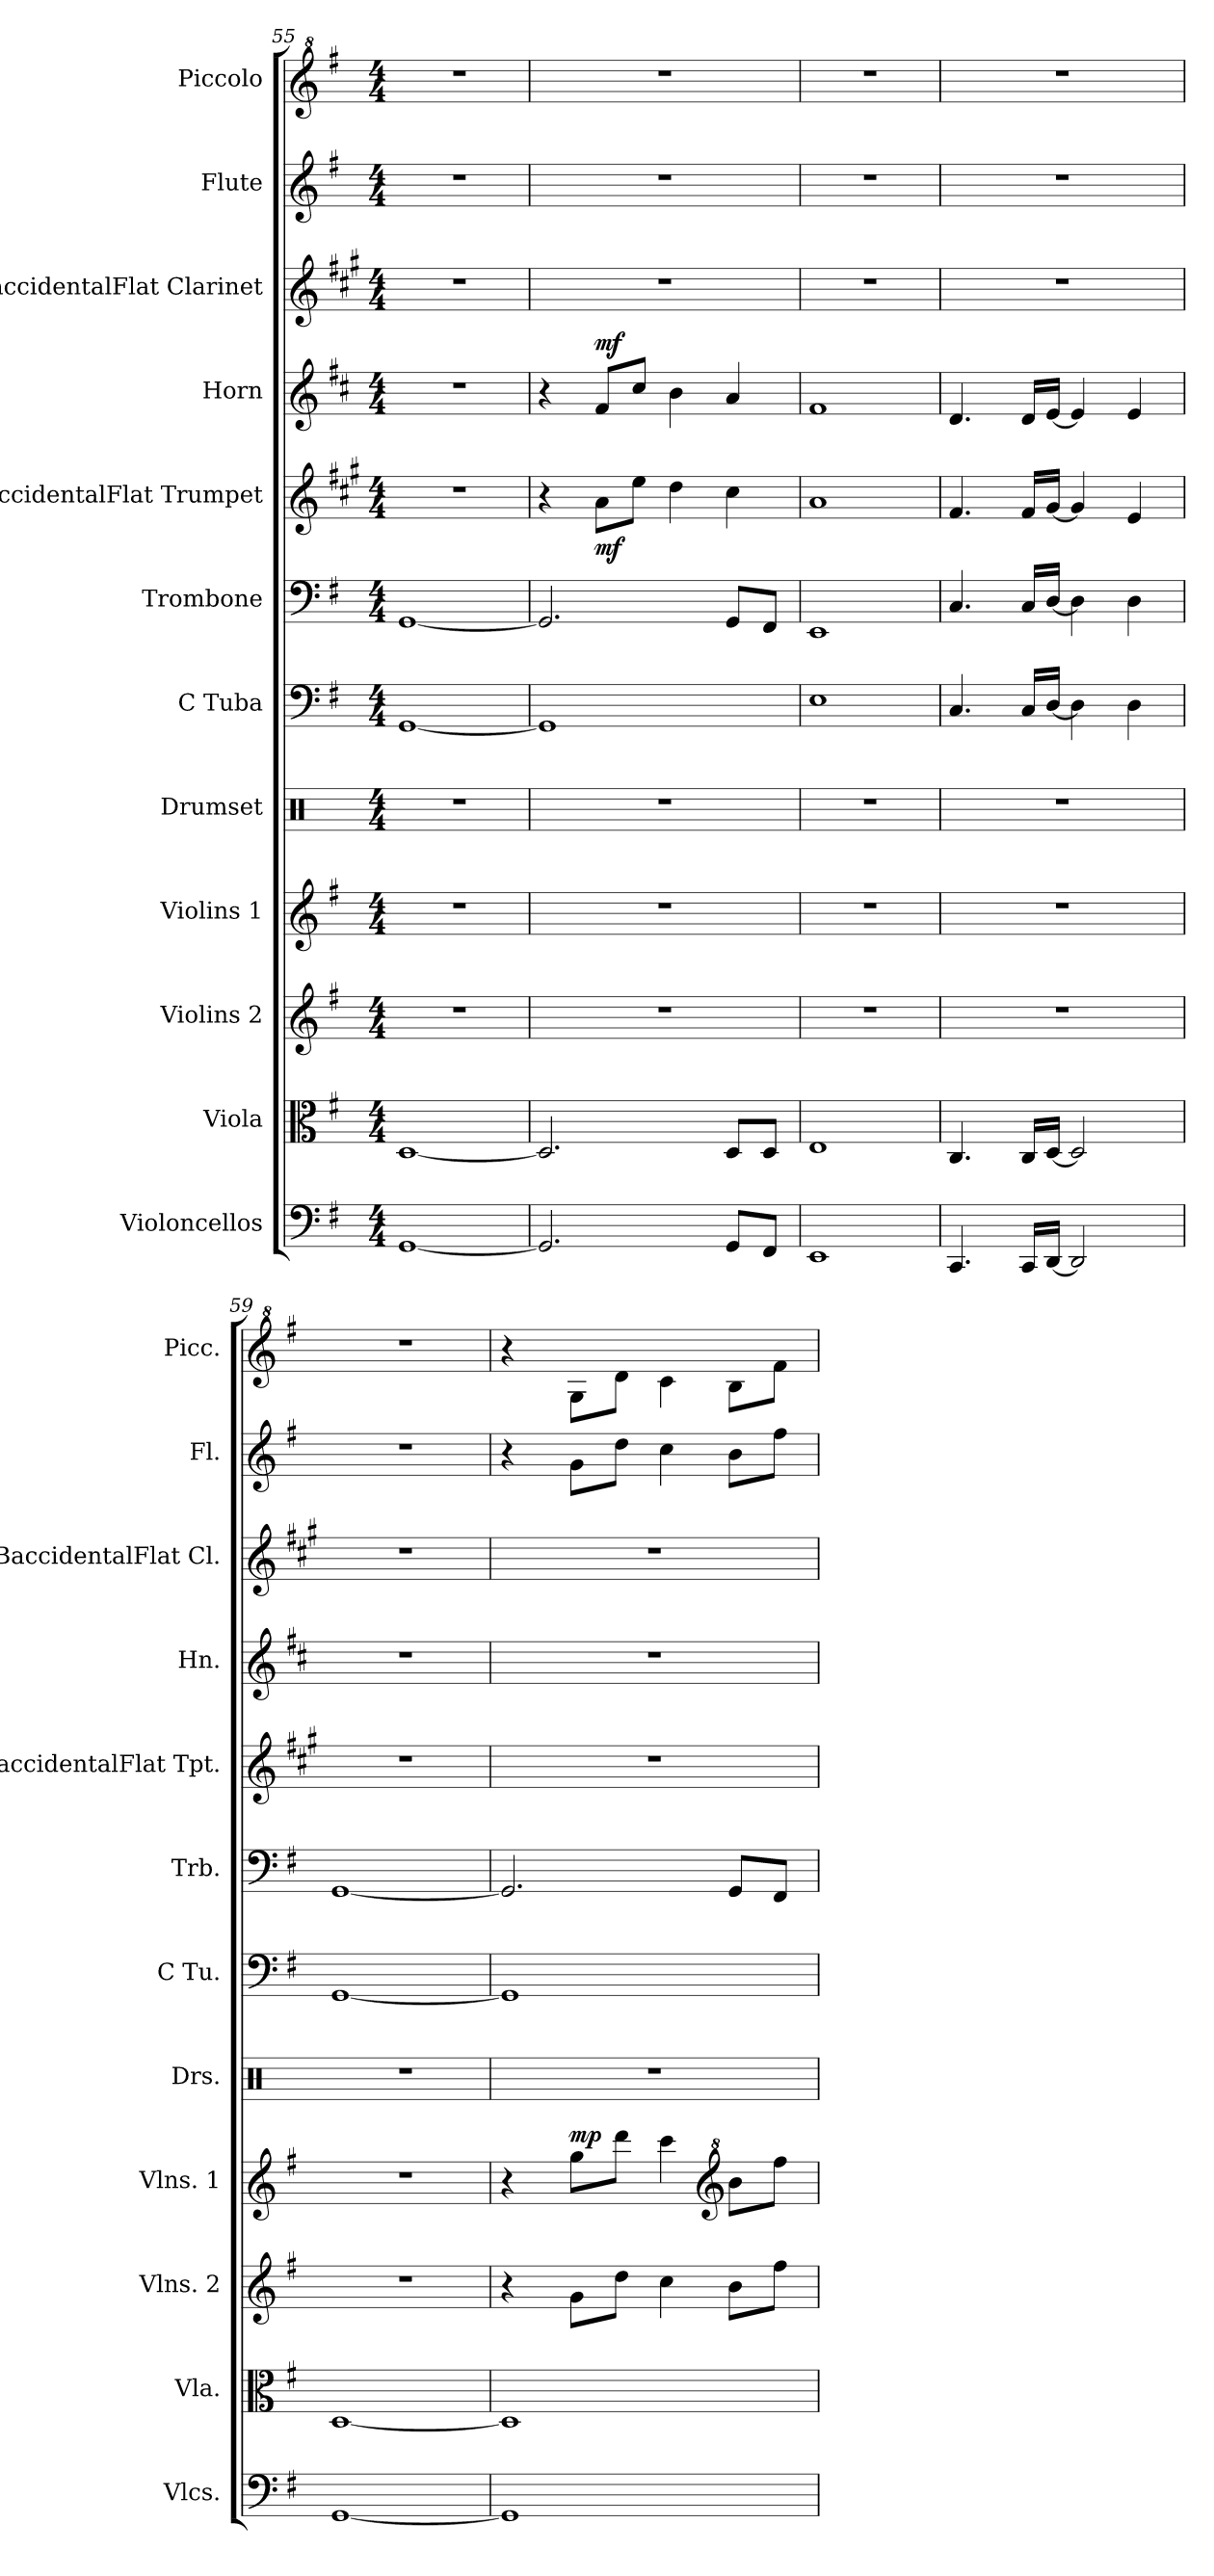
**kern	**kern	**kern	**kern	**dynam	**kern	**kern	**kern	**kern	**dynam	**kern	**dynam	**kern	**kern	**kern
*part12	*part11	*part10	*part9	*part9	*part8	*part7	*part6	*part5	*part5	*part4	*part4	*part3	*part2	*part1
*staff12	*staff11	*staff10	*staff9	*staff9	*staff8	*staff7	*staff6	*staff5	*staff5	*staff4	*staff4	*staff3	*staff2	*staff1
*I"Violoncellos	*I"Viola	*I"Violins 2	*I"Violins 1	*	*I"Drumset	*I"C Tuba	*I"Trombone	*I"BaccidentalFlat Trumpet	*	*I"Horn	*	*I"BaccidentalFlat Clarinet	*I"Flute	*I"Piccolo
*I'Vlcs.	*I'Vla.	*I'Vlns. 2	*I'Vlns. 1	*	*I'Drs.	*I'C Tu.	*I'Trb.	*I'BaccidentalFlat Tpt.	*	*I'Hn.	*	*I'BaccidentalFlat Cl.	*I'Fl.	*I'Picc.
*clefF4	*clefC3	*clefG2	*clefG2	*	*clefX	*clefF4	*clefF4	*clefG2	*	*clefG2	*	*clefG2	*clefG2	*clefG^2
*	*	*	*	*	*	*	*	*ITrd1c2	*	*ITrd4c7	*	*ITrd1c2	*	*ITrd-7c-12
*k[f#]	*k[f#]	*k[f#]	*k[f#]	*	*k[]	*k[f#]	*k[f#]	*k[f#]	*	*k[f#]	*	*k[f#]	*k[f#]	*k[f#]
*M4/4	*M4/4	*M4/4	*M4/4	*	*M4/4	*M4/4	*M4/4	*M4/4	*	*M4/4	*	*M4/4	*M4/4	*M4/4
=55	=55	=55	=55	=55	=55	=55	=55	=55	=55	=55	=55	=55	=55	=55
[1GG	[1D	1r	1r	.	1r	[1GG	[1GG	1r	.	1r	.	1r	1r	1r
=56	=56	=56	=56	=56	=56	=56	=56	=56	=56	=56	=56	=56	=56	=56
2.GG/]	2.D/]	1r	1r	.	1r	1GG]	2.GG/]	4r	.	4r	.	1r	1r	1r
!	!	!	!	!	!	!	!	!	!LO:DY:b	!	!LO:DY:a	!	!	!
.	.	.	.	.	.	.	.	8g\L	mf	8B/L	mf	.	.	.
.	.	.	.	.	.	.	.	8dd\J	.	8f#/J	.	.	.	.
.	.	.	.	.	.	.	.	4cc\	.	4e\	.	.	.	.
8GG/L	8D/L	.	.	.	.	.	8GG/L	4b\	.	4d/	.	.	.	.
8FF#/J	8D/J	.	.	.	.	.	8FF#/J	.	.	.	.	.	.	.
!!LO:PB:g=z
=57	=57	=57	=57	=57	=57	=57	=57	=57	=57	=57	=57	=57	=57	=57
1EE	1E	1r	1r	.	1r	1E	1EE	1g	.	1B	.	1r	1r	1r
=58	=58	=58	=58	=58	=58	=58	=58	=58	=58	=58	=58	=58	=58	=58
4.CC/	4.C/	1r	1r	.	1r	4.C/	4.C/	4.e/	.	4.G/	.	1r	1r	1r
16CC/LL	16C/LL	.	.	.	.	16C/LL	16C/LL	16e/LL	.	16G/LL	.	.	.	.
[16DD/JJ	[16D/JJ	.	.	.	.	[16D/JJ	[16D/JJ	[16f#/JJ	.	[16A/JJ	.	.	.	.
2DD/]	2D/]	.	.	.	.	4D\]	4D\]	4f#/]	.	4A/]	.	.	.	.
.	.	.	.	.	.	4D\	4D\	4d/	.	4A/	.	.	.	.
=59	=59	=59	=59	=59	=59	=59	=59	=59	=59	=59	=59	=59	=59	=59
[1GG	[1D	1r	1r	.	1r	[1GG	[1GG	1r	.	1r	.	1r	1r	1r
=60	=60	=60	=60	=60	=60	=60	=60	=60	=60	=60	=60	=60	=60	=60
1GG]	1D]	4r	4r	.	1r	1GG]	2.GG/]	1r	.	1r	.	1r	4r	4r
!	!	!	!	!LO:DY:a	!	!	!	!	!	!	!	!	!	!
.	.	8g\L	8gg\L	mp	.	.	.	.	.	.	.	.	8g\L	8gg\L
.	.	8dd\J	8ddd\J	.	.	.	.	.	.	.	.	.	8dd\J	8ddd\J
.	.	4cc\	4ccc\	.	.	.	.	.	.	.	.	.	4cc\	4ccc\
*	*	*	*clefG^2	*	*	*	*	*	*	*	*	*	*	*
.	.	8b\L	8bb\L	.	.	.	8GG/L	.	.	.	.	.	8b\L	8bb\L
.	.	8ff#\J	8fff#\J	.	.	.	8FF#/J	.	.	.	.	.	8ff#\J	8fff#\J
=	=	=	=	=	=	=	=	=	=	=	=	=	=	=
*-	*-	*-	*-	*-	*-	*-	*-	*-	*-	*-	*-	*-	*-	*-
